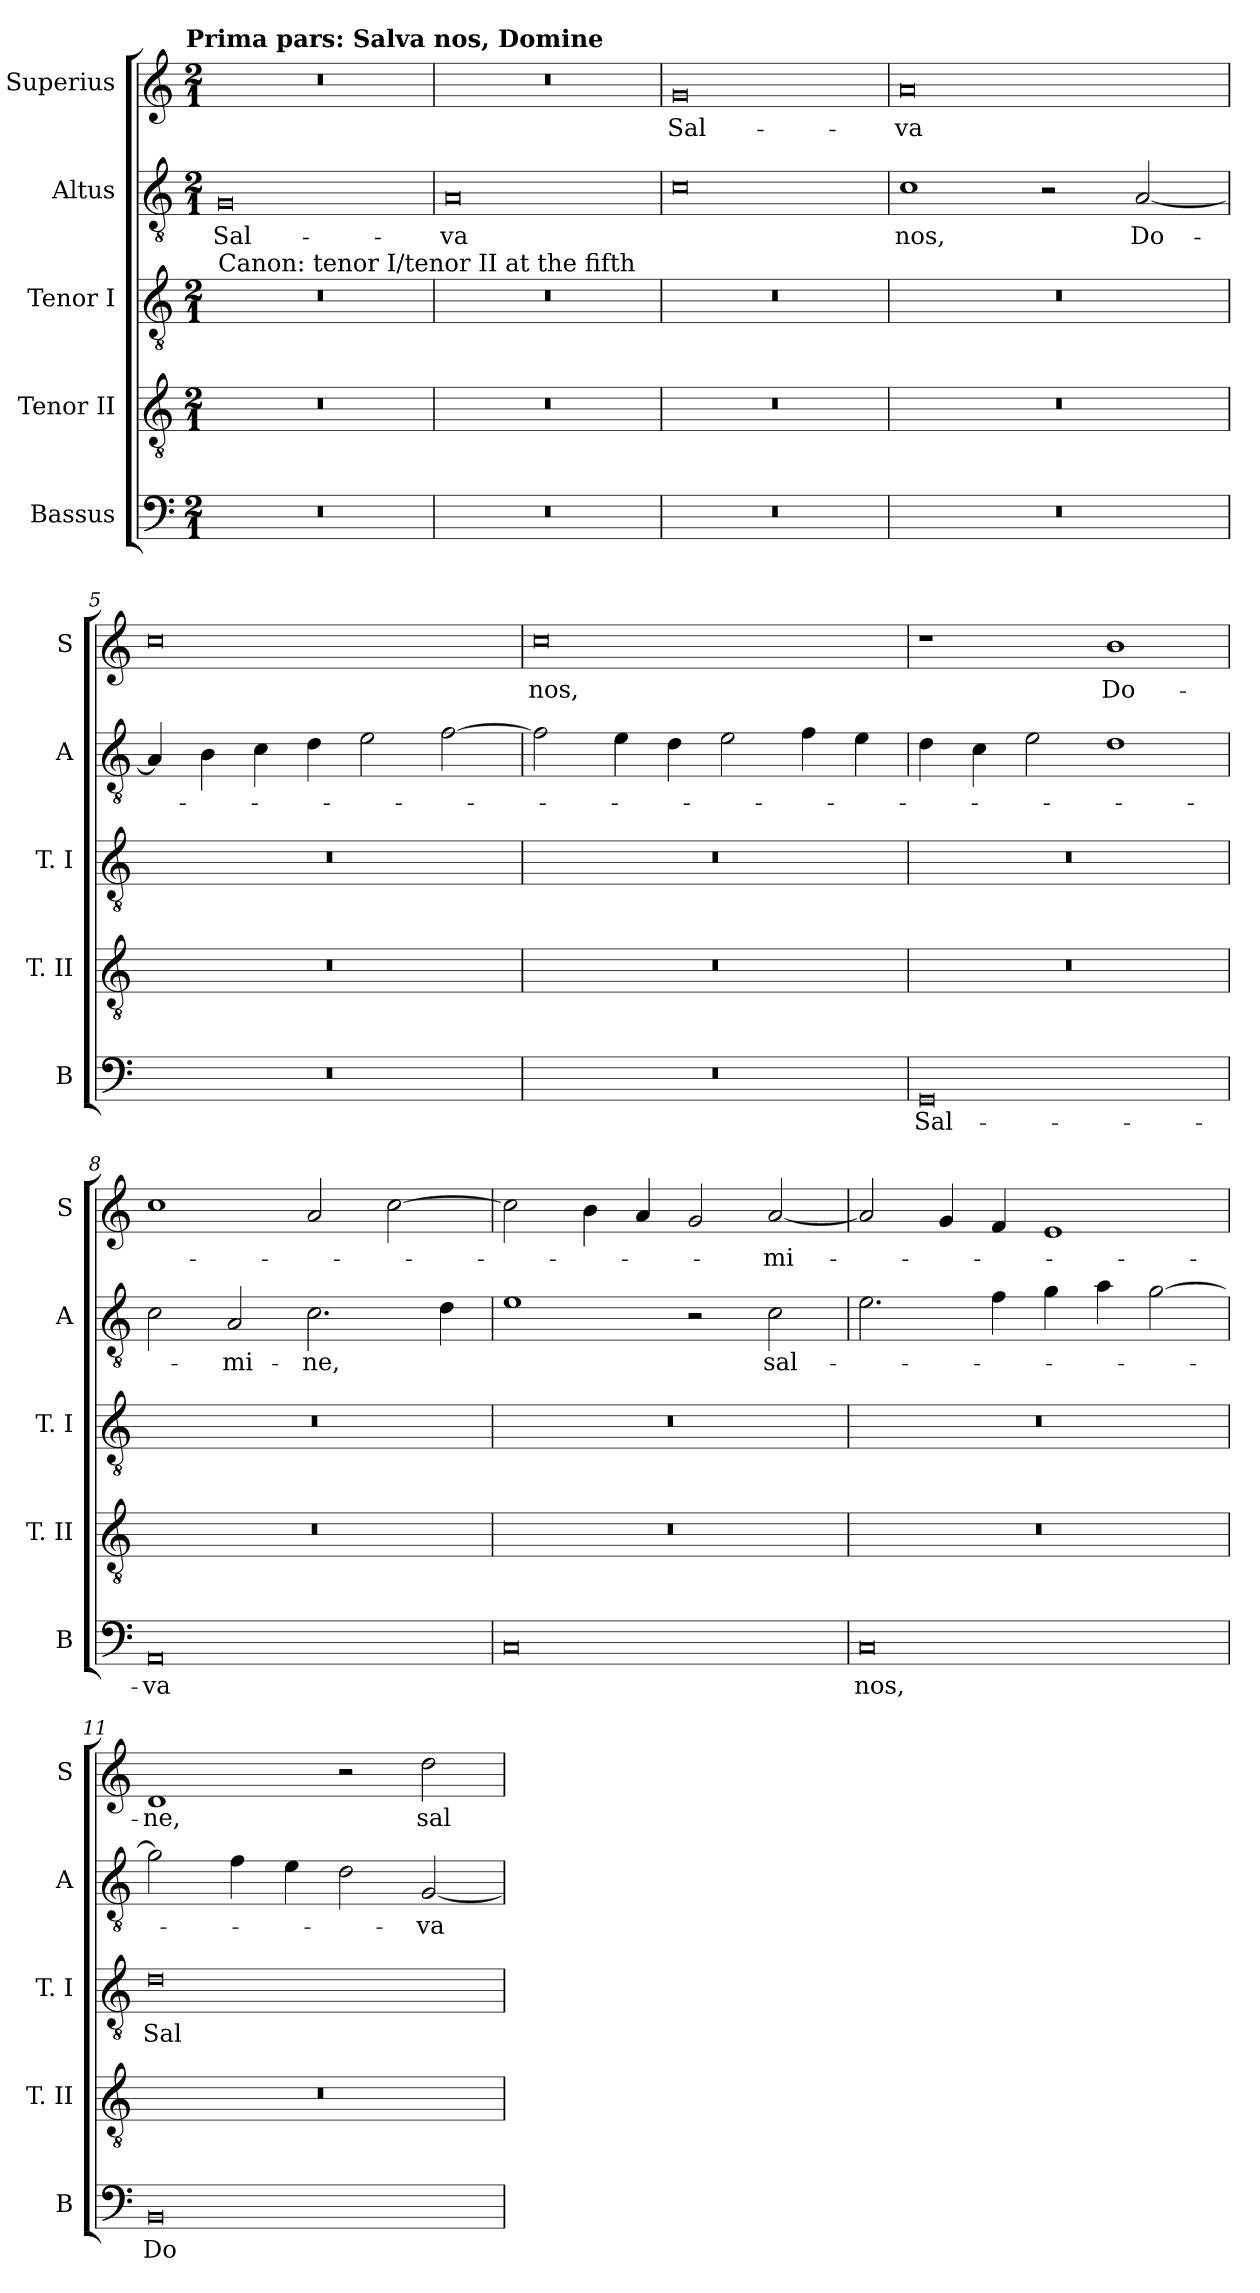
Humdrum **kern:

**kern	**text	**kern	**kern	**text	**kern	**text	**kern	**text
*part5	*part5	*part4	*part3	*part3	*part2	*part2	*part1	*part1
*staff5	*staff5	*staff4	*staff3	*staff3	*staff2	*staff2	*staff1	*staff1
*I"Bassus	*	*I"Tenor II	*I"Tenor I	*	*I"Altus	*	*I"Superius	*
*I'B	*	*I'T. II	*I'T. I	*	*I'A	*	*I'S	*
*clefF4	*	*clefGv2	*clefGv2	*	*clefGv2	*	*clefG2	*
*k[]	*	*k[]	*k[]	*	*k[]	*	*k[]	*
*C:	*	*C:	*C:	*	*C:	*	*C:	*
!!LO:TX:omd:t=Prima pars&colon; Salva nos, Domine
*M2/1	*	*M2/1	*M2/1	*	*M2/1	*	*M2/1	*
=1	=1	=1	=1	=1	=1	=1	=1	=1
!	!	!	!LO:TX:a:t=Canon&colon; tenor I/tenor II at the fifth	!	!	!	!	!
0r	.	0r	0r	.	0G	Sal-	0r	.
=2	=2	=2	=2	=2	=2	=2	=2	=2
0r	.	0r	0r	.	0A	-va	0r	.
=3	=3	=3	=3	=3	=3	=3	=3	=3
0r	.	0r	0r	.	0c	.	0g	Sal-
=4	=4	=4	=4	=4	=4	=4	=4	=4
0r	.	0r	0r	.	1c	nos,	0a	-va
.	.	.	.	.	2r	.	.	.
.	.	.	.	.	[2A	Do-	.	.
=5	=5	=5	=5	=5	=5	=5	=5	=5
0r	.	0r	0r	.	4A]	.	0cc	.
.	.	.	.	.	4B	.	.	.
.	.	.	.	.	4c	.	.	.
.	.	.	.	.	4d	.	.	.
.	.	.	.	.	2e	.	.	.
.	.	.	.	.	[2f	.	.	.
=6	=6	=6	=6	=6	=6	=6	=6	=6
0r	.	0r	0r	.	2f]	.	0cc	nos,
.	.	.	.	.	4e	.	.	.
.	.	.	.	.	4d	.	.	.
.	.	.	.	.	2e	.	.	.
.	.	.	.	.	4f	.	.	.
.	.	.	.	.	4e	.	.	.
=7	=7	=7	=7	=7	=7	=7	=7	=7
0GG	Sal-	0r	0r	.	4d	.	1r	.
.	.	.	.	.	4c	.	.	.
.	.	.	.	.	2e	.	.	.
.	.	.	.	.	1d	.	1b	Do-
=8	=8	=8	=8	=8	=8	=8	=8	=8
0AA	-va	0r	0r	.	2c	.	1cc	.
.	.	.	.	.	2A	-mi-	.	.
.	.	.	.	.	2.c	-ne,	2a	.
.	.	.	.	.	.	.	[2cc	.
.	.	.	.	.	4d	.	.	.
=9	=9	=9	=9	=9	=9	=9	=9	=9
0C	.	0r	0r	.	1e	.	2cc]	.
.	.	.	.	.	.	.	4b	.
.	.	.	.	.	.	.	4a	.
.	.	.	.	.	2r	.	2g	.
.	.	.	.	.	2c	sal-	[2a	-mi-
=10	=10	=10	=10	=10	=10	=10	=10	=10
0C	nos,	0r	0r	.	2.e	.	2a]	.
.	.	.	.	.	.	.	4g	.
.	.	.	.	.	4f	.	4f	.
.	.	.	.	.	4g	.	1e	.
.	.	.	.	.	4a	.	.	.
.	.	.	.	.	[2g	.	.	.
=11	=11	=11	=11	=11	=11	=11	=11	=11
0BB	Do-	0r	0d	Sal-	2g]	.	1d	-ne,
.	.	.	.	.	4f	.	.	.
.	.	.	.	.	4e	.	.	.
.	.	.	.	.	2d	.	2r	.
.	.	.	.	.	[2G	-va	2dd	sal-
=	=	=	=	=	=	=	=	=
*-	*-	*-	*-	*-	*-	*-	*-	*-
